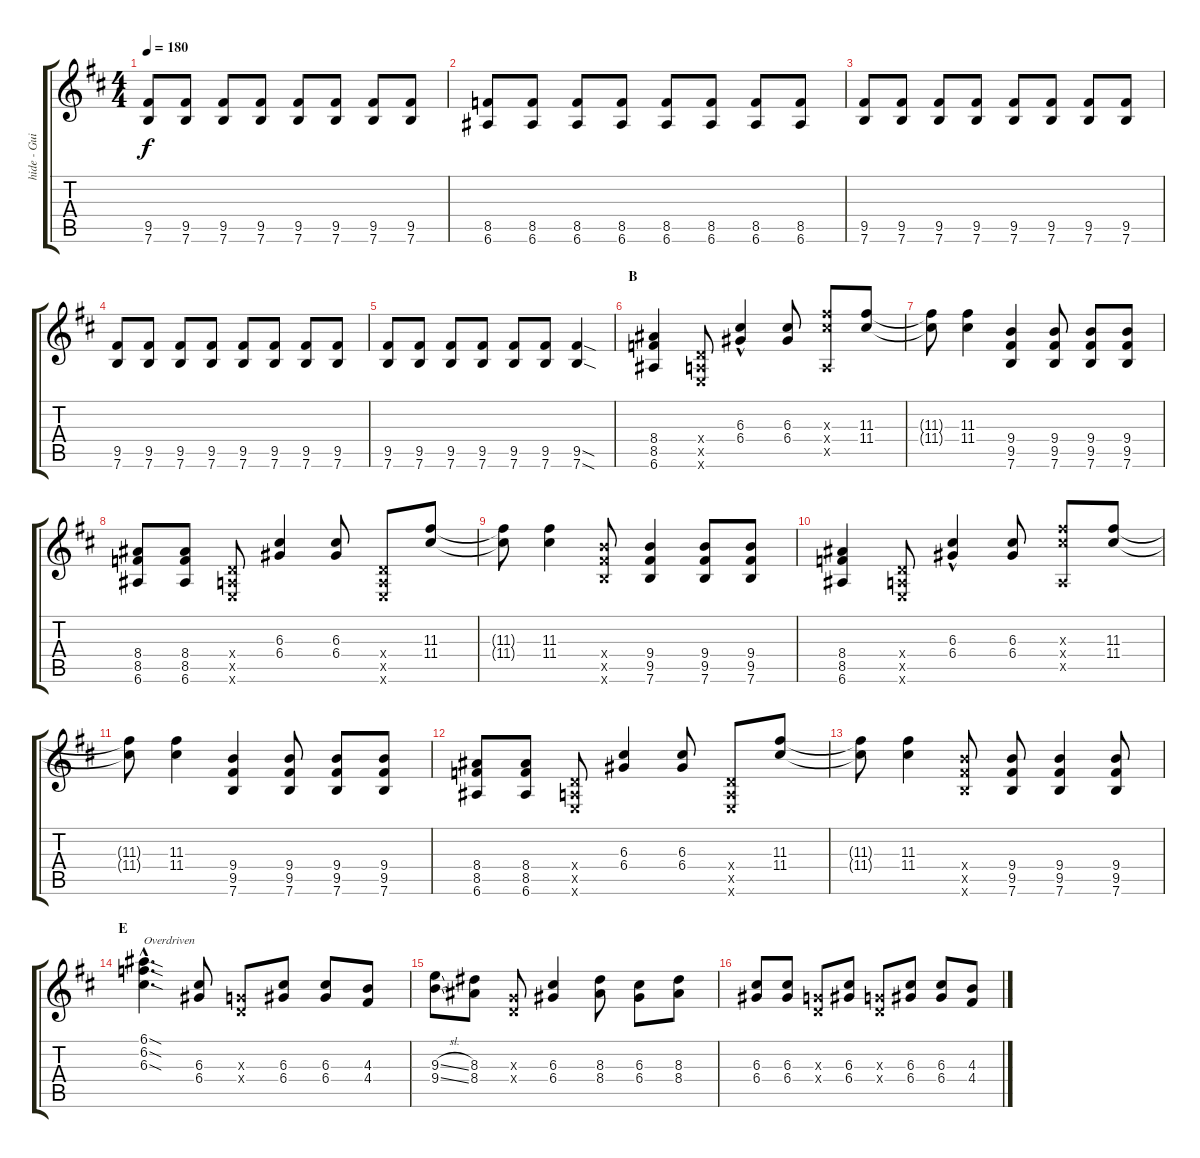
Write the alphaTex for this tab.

\track ("hide - Guitarra -" "hide - Gui") {instrument distortionguitar}
\staff {score tabs}
\tuning (E4 B3 G3 D3 A2 E2) {hide}
\ts (4 4)
\tempo 180
\clef g2
\ks bminor
(9.5 7.6).8{dy f} (9.5 7.6).8 (9.5 7.6).8 (9.5 7.6).8 (9.5 7.6).8 (9.5 7.6).8 (9.5 7.6).8 (9.5 7.6).8 |
(8.5 6.6).8 (8.5 6.6).8 (8.5 6.6).8 (8.5 6.6).8 (8.5 6.6).8 (8.5 6.6).8 (8.5 6.6).8 (8.5 6.6).8 |
(9.5 7.6).8 (9.5 7.6).8 (9.5 7.6).8 (9.5 7.6).8 (9.5 7.6).8 (9.5 7.6).8 (9.5 7.6).8 (9.5 7.6).8 |
(9.5 7.6).8 (9.5 7.6).8 (9.5 7.6).8 (9.5 7.6).8 (9.5 7.6).8 (9.5 7.6).8 (9.5 7.6).8 (9.5 7.6).8 |
(9.5 7.6).8 (9.5 7.6).8 (9.5 7.6).8 (9.5 7.6).8 (9.5 7.6).8 (9.5 7.6).8 (9.5{sod} 7.6{sod}).4 |
\section ("" "B")
(8.4 8.5 6.6).4 (0.4{x} 0.5{x} 0.6{x}).8 (6.3 6.4{hac}).4 (6.3 6.4).8 (11.3{x} 11.4{x} 0.5{x}).8 (11.3 11.4).8 |
(11.3{t} 11.4{t}).8 (11.3 11.4).4 (9.4 9.5 7.6).4 (9.4 9.5 7.6).8 (9.4 9.5 7.6).8 (9.4 9.5 7.6).8 |
(8.4 8.5 6.6).8 (8.4 8.5 6.6).8 (0.4{x} 0.5{x} 0.6{x}).8 (6.3 6.4).4 (6.3 6.4).8 (0.4{x} 0.5{x} 0.6{x}).8 (11.3 11.4).8 |
(11.3{t} 11.4{t}).8 (11.3 11.4).4 (9.4{x} 9.5{x} 7.6{x}).8 (9.4 9.5 7.6).4 (9.4 9.5 7.6).8 (9.4 9.5 7.6).8 |
\section ("" "")
(8.4 8.5 6.6).4 (0.4{x} 0.5{x} 0.6{x}).8 (6.3 6.4{hac}).4 (6.3 6.4).8 (11.3{x} 11.4{x} 0.5{x}).8 (11.3 11.4).8 |
(11.3{t} 11.4{t}).8 (11.3 11.4).4 (9.4 9.5 7.6).4 (9.4 9.5 7.6).8 (9.4 9.5 7.6).8 (9.4 9.5 7.6).8 |
(8.4 8.5 6.6).8 (8.4 8.5 6.6).8 (0.4{x} 0.5{x} 0.6{x}).8 (6.3 6.4).4 (6.3 6.4).8 (0.4{x} 0.5{x} 0.6{x}).8 (11.3 11.4).8 |
(11.3{t} 11.4{t}).8 (11.3 11.4).4 (9.4{x} 9.5{x} 7.6{x}).8 (9.4 9.5 7.6).8 (9.4 9.5 7.6).4 (9.4 9.5 7.6).8 |
\section ("" "E")
(6.1{sod hac} 6.2{sod hac} 6.3{sod hac}).4{d txt "Overdriven" instrument overdrivenguitar} (6.3 6.4).8 (0.3{x} 0.4{x}).8 (6.3 6.4).8 (6.3 6.4).8 (4.3 4.4).8 |
(9.3{sl} 9.4{sl}).8 (8.3 8.4).8 (0.3{x} 0.4{x}).8 (6.3 6.4).4 (8.3 8.4).8 (6.3 6.4).8 (8.3 8.4).8 |
\section ("" "")
(6.3 6.4).8 (6.3 6.4).8 (0.3{x} 0.4{x}).8 (6.3 6.4).8 (0.3{x} 0.4{x}).8 (6.3 6.4).8 (6.3 6.4).8 (4.3 4.4).8
